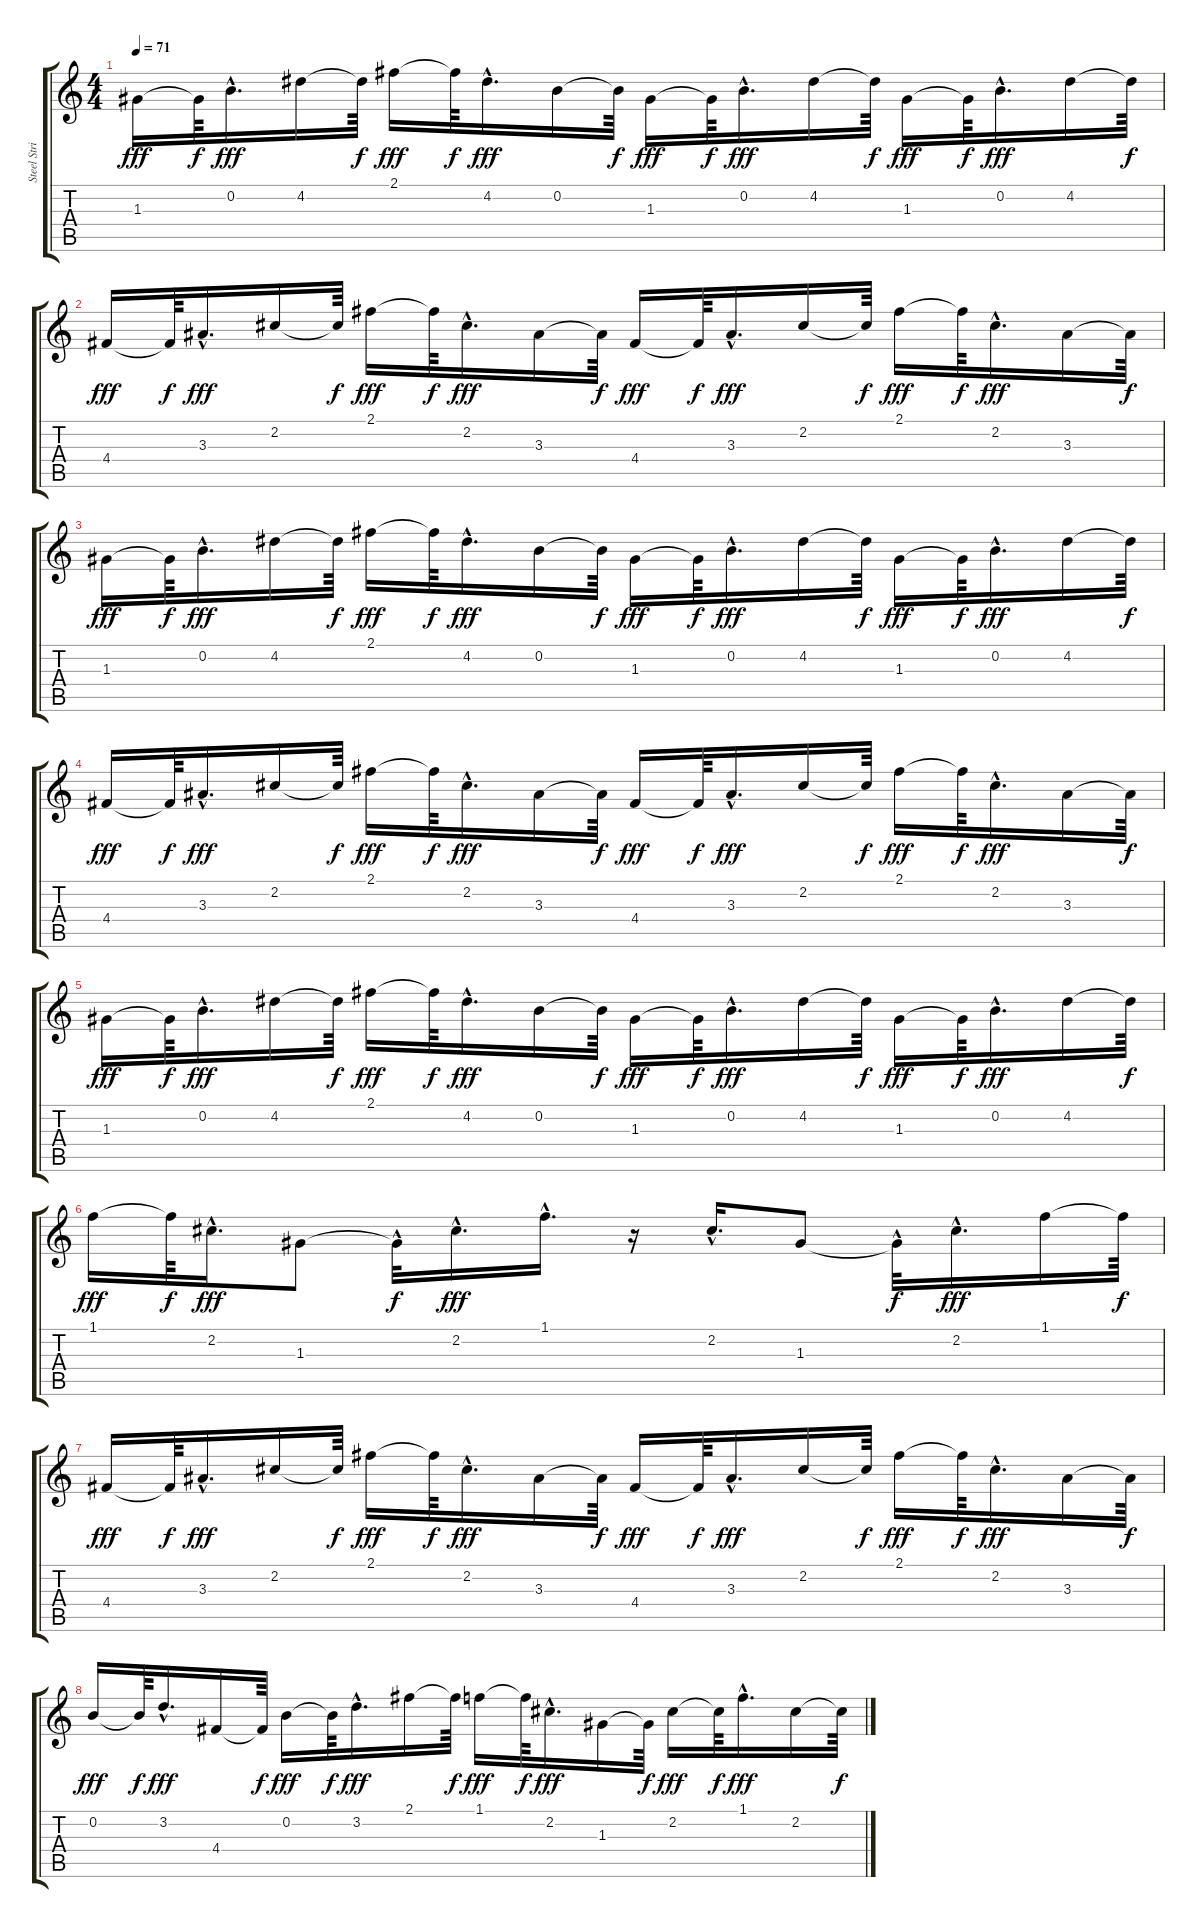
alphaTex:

\track ("Steel String Guitar " "Steel Stri") {instrument acousticguitarsteel}
\staff {score tabs}
\tuning (E4 B3 G3 D3 A2 E2) {hide}
\ts (4 4)
\tempo 71
\clef g2
\ks c
1.3.16{dy fff} 1.3{t}.64{dy f} 0.2{hac}.16{d dy fff} 4.2.16 4.2{t}.64{dy f} 2.1.16{dy fff} 2.1{t}.64{dy f} 4.2{hac}.16{d dy fff} 0.2.16 0.2{t}.64{dy f} 1.3.16{dy fff} 1.3{t}.64{dy f} 0.2{hac}.16{d dy fff} 4.2.16 4.2{t}.64{dy f} 1.3.16{dy fff} 1.3{t}.64{dy f} 0.2{hac}.16{d dy fff} 4.2.16 4.2{t}.64{dy f} |
4.4.16{dy fff} 4.4{t}.64{dy f} 3.3{hac}.16{d dy fff} 2.2.16 2.2{t}.64{dy f} 2.1.16{dy fff} 2.1{t}.64{dy f} 2.2{hac}.16{d dy fff} 3.3.16 3.3{t}.64{dy f} 4.4.16{dy fff} 4.4{t}.64{dy f} 3.3{hac}.16{d dy fff} 2.2.16 2.2{t}.64{dy f} 2.1.16{dy fff} 2.1{t}.64{dy f} 2.2{hac}.16{d dy fff} 3.3.16 3.3{t}.64{dy f} |
1.3.16{dy fff} 1.3{t}.64{dy f} 0.2{hac}.16{d dy fff} 4.2.16 4.2{t}.64{dy f} 2.1.16{dy fff} 2.1{t}.64{dy f} 4.2{hac}.16{d dy fff} 0.2.16 0.2{t}.64{dy f} 1.3.16{dy fff} 1.3{t}.64{dy f} 0.2{hac}.16{d dy fff} 4.2.16 4.2{t}.64{dy f} 1.3.16{dy fff} 1.3{t}.64{dy f} 0.2{hac}.16{d dy fff} 4.2.16 4.2{t}.64{dy f} |
4.4.16{dy fff} 4.4{t}.64{dy f} 3.3{hac}.16{d dy fff} 2.2.16 2.2{t}.64{dy f} 2.1.16{dy fff} 2.1{t}.64{dy f} 2.2{hac}.16{d dy fff} 3.3.16 3.3{t}.64{dy f} 4.4.16{dy fff} 4.4{t}.64{dy f} 3.3{hac}.16{d dy fff} 2.2.16 2.2{t}.64{dy f} 2.1.16{dy fff} 2.1{t}.64{dy f} 2.2{hac}.16{d dy fff} 3.3.16 3.3{t}.64{dy f} |
1.3.16{dy fff} 1.3{t}.64{dy f} 0.2{hac}.16{d dy fff} 4.2.16 4.2{t}.64{dy f} 2.1.16{dy fff} 2.1{t}.64{dy f} 4.2{hac}.16{d dy fff} 0.2.16 0.2{t}.64{dy f} 1.3.16{dy fff} 1.3{t}.64{dy f} 0.2{hac}.16{d dy fff} 4.2.16 4.2{t}.64{dy f} 1.3.16{dy fff} 1.3{t}.64{dy f} 0.2{hac}.16{d dy fff} 4.2.16 4.2{t}.64{dy f} |
1.1.16{dy fff} 1.1{t}.64{dy f} 2.2{hac}.16{d dy fff} 1.3.8 1.3{hac t}.32{dy f} 2.2{hac}.16{d dy fff} 1.1{hac}.16{d} r.16 2.2{hac}.16{d} 1.3.8 1.3{hac t}.32{dy f} 2.2{hac}.16{d dy fff} 1.1.16 1.1{t}.64{dy f} |
4.4.16{dy fff} 4.4{t}.64{dy f} 3.3{hac}.16{d dy fff} 2.2.16 2.2{t}.64{dy f} 2.1.16{dy fff} 2.1{t}.64{dy f} 2.2{hac}.16{d dy fff} 3.3.16 3.3{t}.64{dy f} 4.4.16{dy fff} 4.4{t}.64{dy f} 3.3{hac}.16{d dy fff} 2.2.16 2.2{t}.64{dy f} 2.1.16{dy fff} 2.1{t}.64{dy f} 2.2{hac}.16{d dy fff} 3.3.16 3.3{t}.64{dy f} |
0.2.16{dy fff} 0.2{t}.64{dy f} 3.2{hac}.16{d dy fff} 4.4.16 4.4{t}.64{dy f} 0.2.16{dy fff} 0.2{t}.64{dy f} 3.2{hac}.16{d dy fff} 2.1.16 2.1{t}.64{dy f} 1.1.16{dy fff} 1.1{t}.64{dy f} 2.2{hac}.16{d dy fff} 1.3.16 1.3{t}.64{dy f} 2.2.16{dy fff} 2.2{t}.64{dy f} 1.1{hac}.16{d dy fff} 2.2.16 2.2{t}.64{dy f}
